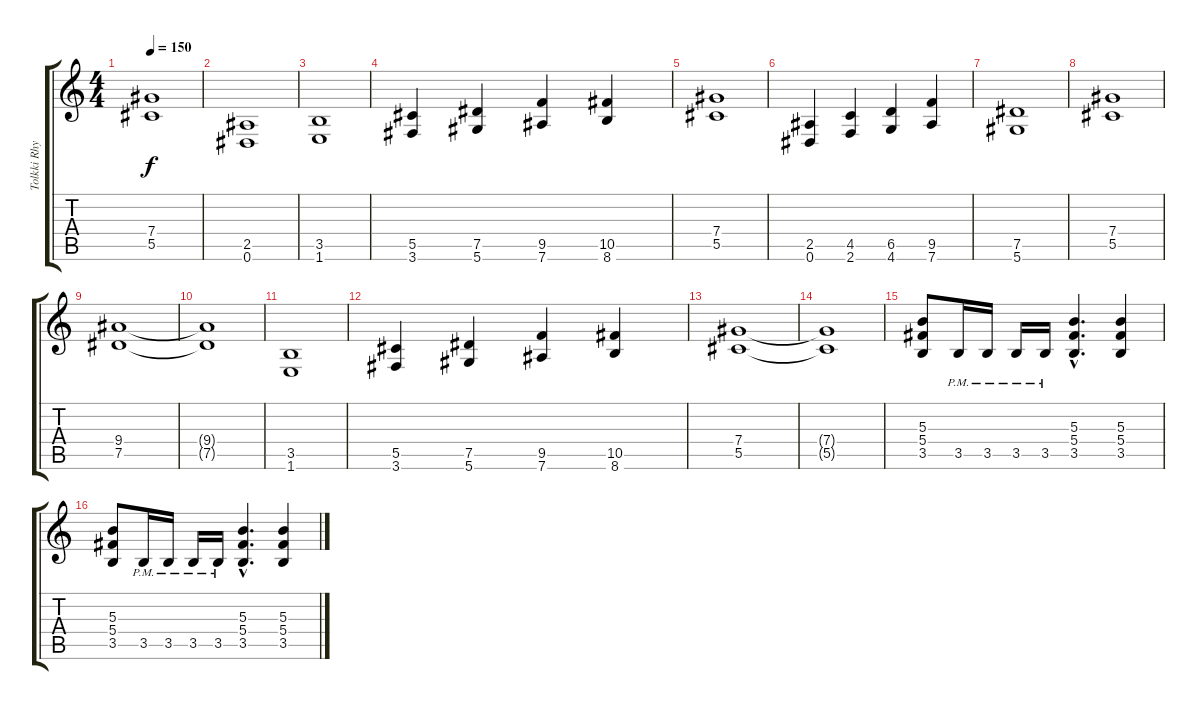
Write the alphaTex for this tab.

\track ("Tolkki Rhythm" "Tolkki Rhy") {instrument distortionguitar}
\staff {score tabs}
\tuning (Eb4 Bb3 Gb3 Db3 Ab2 Eb2) {hide}
\ts (4 4)
\tempo 150
\clef g2
\ks c
(7.4 5.5).1{dy f} |
(2.5 0.6).1 |
(3.5 1.6).1 |
(5.5 3.6).4 (7.5 5.6).4 (9.5 7.6).4 (10.5 8.6).4 |
(7.4 5.5).1 |
(2.5 0.6).4 (4.5 2.6).4 (6.5 4.6).4 (9.5 7.6).4 |
(7.5 5.6).1 |
(7.4 5.5).1 |
(9.4 7.5).1 |
(9.4{t} 7.5{t}).1 |
(3.5 1.6).1 |
(5.5 3.6).4 (7.5 5.6).4 (9.5 7.6).4 (10.5 8.6).4 |
(7.4 5.5).1 |
(7.4{t} 5.5{t}).1 |
(5.3 5.4 3.5).8 3.5{pm}.16 3.5{pm}.16 3.5{pm}.16 3.5{pm}.16 (5.3{hac} 5.4{hac} 3.5{hac}).4{d} (5.3 5.4 3.5).4 |
(5.3 5.4 3.5).8 3.5{pm}.16 3.5{pm}.16 3.5{pm}.16 3.5{pm}.16 (5.3{hac} 5.4{hac} 3.5{hac}).4{d} (5.3 5.4 3.5).4
